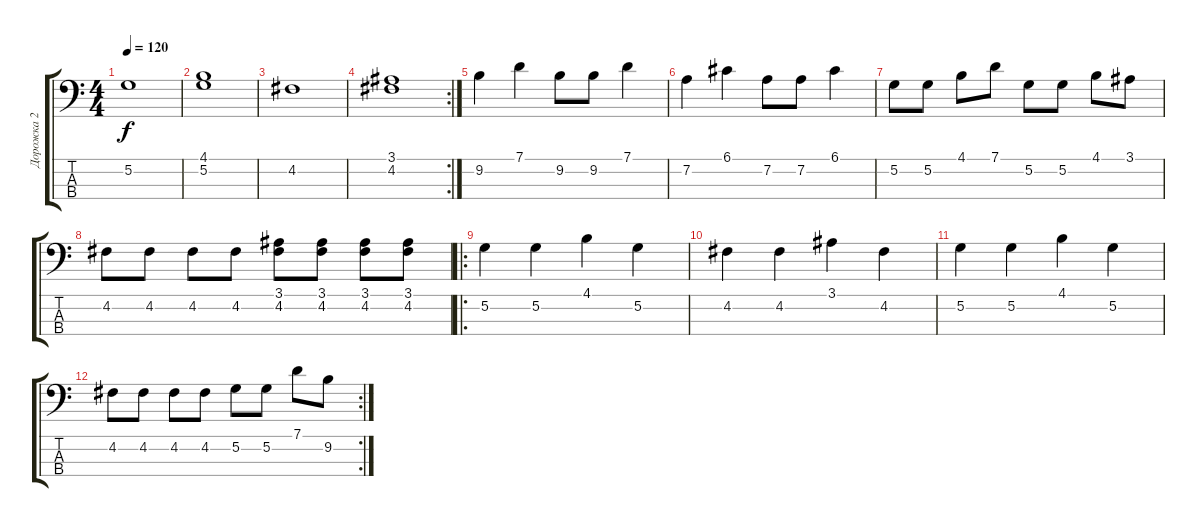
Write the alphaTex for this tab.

\track ("Дорожка 2" "Дорожка 2") {instrument electricbassfinger}
\staff {score tabs}
\tuning (G2 D2 A1 E1) {hide}
\ts (4 4)
\tempo 120
\clef f4
\ks c
5.2.1{dy f} |
(4.1 5.2).1 |
4.2.1 |
\rc 2
(3.1 4.2).1 |
9.2.4 7.1.4 9.2.8 9.2.8 7.1.4 |
7.2.4 6.1.4 7.2.8 7.2.8 6.1.4 |
5.2.8 5.2.8 4.1.8 7.1.8 5.2.8 5.2.8 4.1.8 3.1.8 |
4.2.8 4.2.8 4.2.8 4.2.8 (3.1 4.2).8 (3.1 4.2).8 (3.1 4.2).8 (3.1 4.2).8 |
\ro
5.2.4 5.2.4 4.1.4 5.2.4 |
4.2.4 4.2.4 3.1.4 4.2.4 |
5.2.4 5.2.4 4.1.4 5.2.4 |
\rc 2
4.2.8 4.2.8 4.2.8 4.2.8 5.2.8 5.2.8 7.1.8 9.2.8
